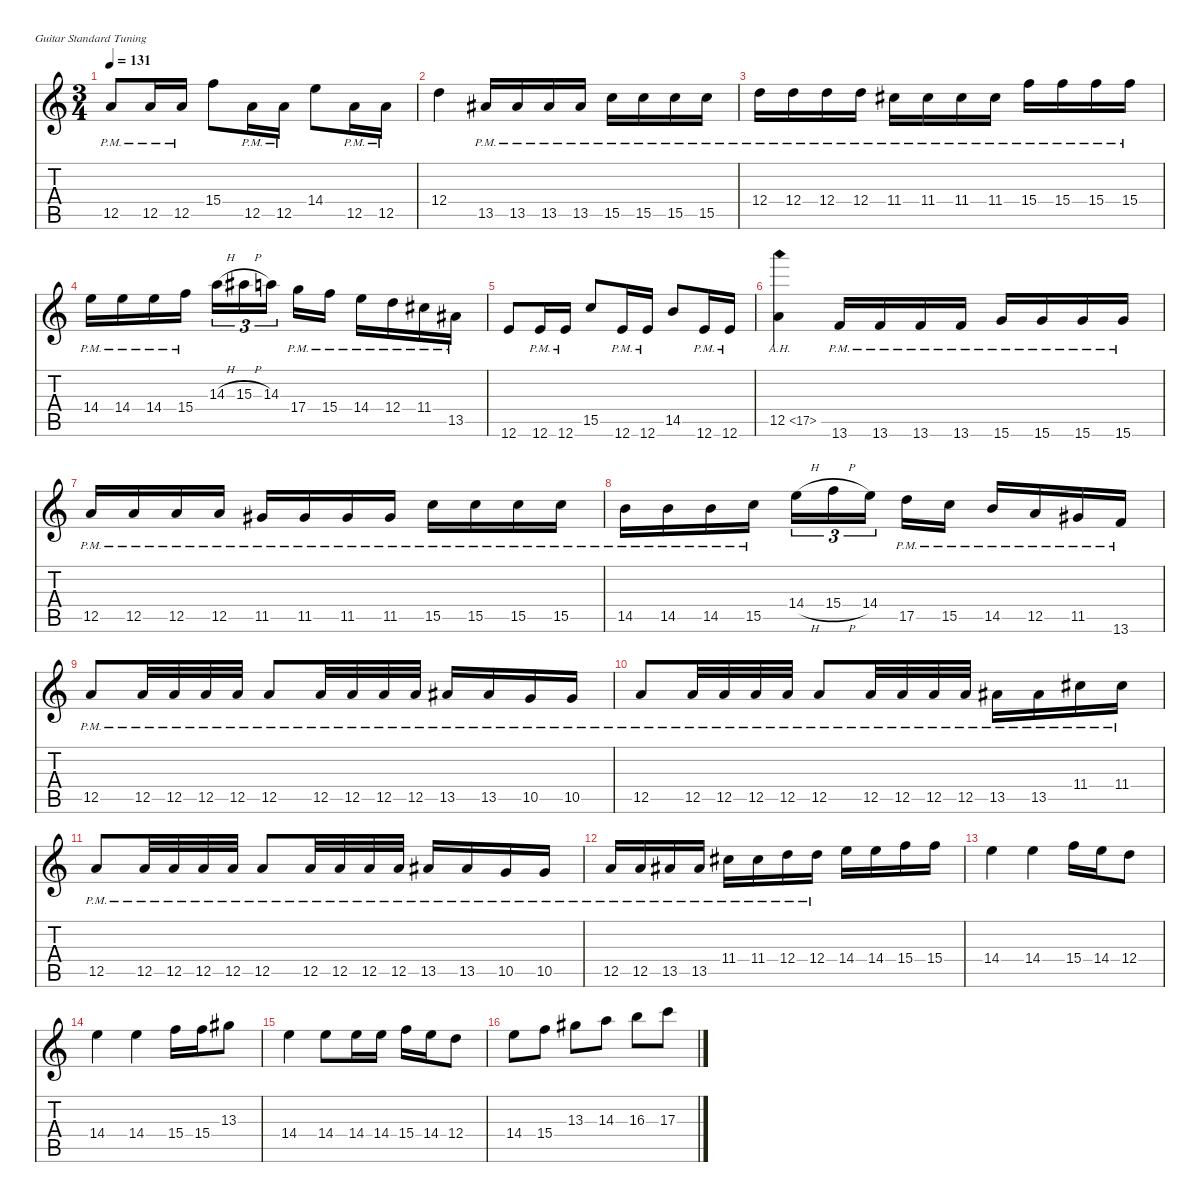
\defaultSystemsLayout 4
\hideDynamics
\bracketExtendMode nobrackets
\singleTrackTrackNamePolicy hidden
\multiTrackTrackNamePolicy hidden
\otherSystemsTrackNameOrientation horizontal
\track ("Guit 1" "dist.guit.") {defaultSystemsLayout 4 mute instrument distortionguitar}
\staff {score tabs}
\tuning (E4 B3 G3 D3 A2 E2)
\ts (3 4)
\tempo 131
\clef g2
\ks c
12.5{pm}.8{dy f beam Up} 12.5{pm}.16{beam Up} 12.5{pm}.16{beam Up} 15.4.8{beam Down} 12.5{pm}.16{beam Down} 12.5{pm}.16{beam Down} 14.4.8{beam Down} 12.5{pm}.16{beam Down} 12.5{pm}.16{beam Down} |
12.4.4{beam Down} 13.5{pm acc #}.16{beam Up} 13.5{pm acc #}.16{beam Up} 13.5{pm acc #}.16{beam Up} 13.5{pm acc #}.16{beam Up} 15.5{pm}.16{beam Down} 15.5{pm}.16{beam Down} 15.5{pm}.16{beam Down} 15.5{pm}.16{beam Down} |
12.4{pm}.16{beam Down} 12.4{pm}.16{beam Down} 12.4{pm}.16{beam Down} 12.4{pm}.16{beam Down} 11.4{pm acc #}.16{beam Down} 11.4{pm acc #}.16{beam Down} 11.4{pm acc #}.16{beam Down} 11.4{pm acc #}.16{beam Down} 15.4{pm}.16{beam Down} 15.4{pm}.16{beam Down} 15.4{pm}.16{beam Down} 15.4{pm}.16{beam Down} |
14.4{pm}.16{beam Down} 14.4{pm}.16{beam Down} 14.4{pm}.16{beam Down} 15.4{pm}.16{beam Down} 14.3{h}.16{tu (3 2) beam Down} 15.3{h acc #}.16{tu (3 2) beam Down} 14.3.16{tu (3 2) beam Down} 17.4{pm}.16{beam Down} 15.4{pm}.16{beam Down} 14.4{pm}.16{beam Down} 12.4{pm}.16{beam Down} 11.4{pm acc #}.16{beam Down} 13.5{pm acc #}.16{beam Down} |
12.6.8{beam Up} 12.6{pm}.16{beam Up} 12.6{pm}.16{beam Up} 15.5.8{beam Up} 12.6{pm}.16{beam Up} 12.6{pm}.16{beam Up} 14.5.8{beam Up} 12.6{pm}.16{beam Up} 12.6{pm}.16{beam Up} |
12.5{ah 5}.4{beam Down} 13.6{pm}.16{beam Up} 13.6{pm}.16{beam Up} 13.6{pm}.16{beam Up} 13.6{pm}.16{beam Up} 15.6{pm}.16{beam Up} 15.6{pm}.16{beam Up} 15.6{pm}.16{beam Up} 15.6{pm}.16{beam Up} |
12.5{pm}.16{beam Up} 12.5{pm}.16{beam Up} 12.5{pm}.16{beam Up} 12.5{pm}.16{beam Up} 11.5{pm acc #}.16{beam Up} 11.5{pm acc #}.16{beam Up} 11.5{pm acc #}.16{beam Up} 11.5{pm acc #}.16{beam Up} 15.5{pm}.16{beam Down} 15.5{pm}.16{beam Down} 15.5{pm}.16{beam Down} 15.5{pm}.16{beam Down} |
14.5{pm}.16{beam Down} 14.5{pm}.16{beam Down} 14.5{pm}.16{beam Down} 15.5{pm}.16{beam Down} 14.4{h}.16{tu (3 2) beam Down} 15.4{h}.16{tu (3 2) beam Down} 14.4.16{tu (3 2) beam Down} 17.5{pm}.16{beam Down} 15.5{pm}.16{beam Down} 14.5{pm}.16{beam Up} 12.5{pm}.16{beam Up} 11.5{pm acc #}.16{beam Up} 13.6{pm}.16{beam Up} |
12.5{pm}.8{beam Up} 12.5{pm}.32{beam Up} 12.5{pm}.32{beam Up} 12.5{pm}.32{beam Up} 12.5{pm}.32{beam Up} 12.5{pm}.8{beam Up} 12.5{pm}.32{beam Up} 12.5{pm}.32{beam Up} 12.5{pm}.32{beam Up} 12.5{pm}.32{beam Up} 13.5{pm acc #}.16{beam Up} 13.5{pm acc #}.16{beam Up} 10.5{pm}.16{beam Up} 10.5{pm}.16{beam Up} |
12.5{pm}.8{beam Up} 12.5{pm}.32{beam Up} 12.5{pm}.32{beam Up} 12.5{pm}.32{beam Up} 12.5{pm}.32{beam Up} 12.5{pm}.8{beam Up} 12.5{pm}.32{beam Up} 12.5{pm}.32{beam Up} 12.5{pm}.32{beam Up} 12.5{pm}.32{beam Up} 13.5{pm acc #}.16{beam Down} 13.5{pm acc #}.16{beam Down} 11.4{pm acc #}.16{beam Down} 11.4{pm acc #}.16{beam Down} |
12.5{pm}.8{beam Up} 12.5{pm}.32{beam Up} 12.5{pm}.32{beam Up} 12.5{pm}.32{beam Up} 12.5{pm}.32{beam Up} 12.5{pm}.8{beam Up} 12.5{pm}.32{beam Up} 12.5{pm}.32{beam Up} 12.5{pm}.32{beam Up} 12.5{pm}.32{beam Up} 13.5{pm acc #}.16{beam Up} 13.5{pm acc #}.16{beam Up} 10.5{pm}.16{beam Up} 10.5{pm}.16{beam Up} |
12.5{pm}.16{beam Up} 12.5{pm}.16{beam Up} 13.5{pm acc #}.16{beam Up} 13.5{pm acc #}.16{beam Up} 11.4{pm acc #}.16{beam Down} 11.4{pm acc #}.16{beam Down} 12.4{pm}.16{beam Down} 12.4{pm}.16{beam Down} 14.4.16{beam Down} 14.4.16{beam Down} 15.4.16{beam Down} 15.4.16{beam Down} |
14.4.4{dy fff beam Down} 14.4.4{beam Down} 15.4.16{beam Down} 14.4.16{beam Down} 12.4.8{beam Down} |
14.4.4{beam Down} 14.4.4{beam Down} 15.4.16{beam Down} 15.4.16{beam Down} 13.3{acc #}.8{beam Down} |
14.4.4{beam Down} 14.4.8{beam Down} 14.4.16{beam Down} 14.4.16{beam Down} 15.4.16{beam Down} 14.4.16{beam Down} 12.4.8{beam Down} |
14.4.8{beam Down} 15.4.8{beam Down} 13.3{acc #}.8{beam Down} 14.3.8{beam Down} 16.3.8{beam Down} 17.3.8{beam Down}
